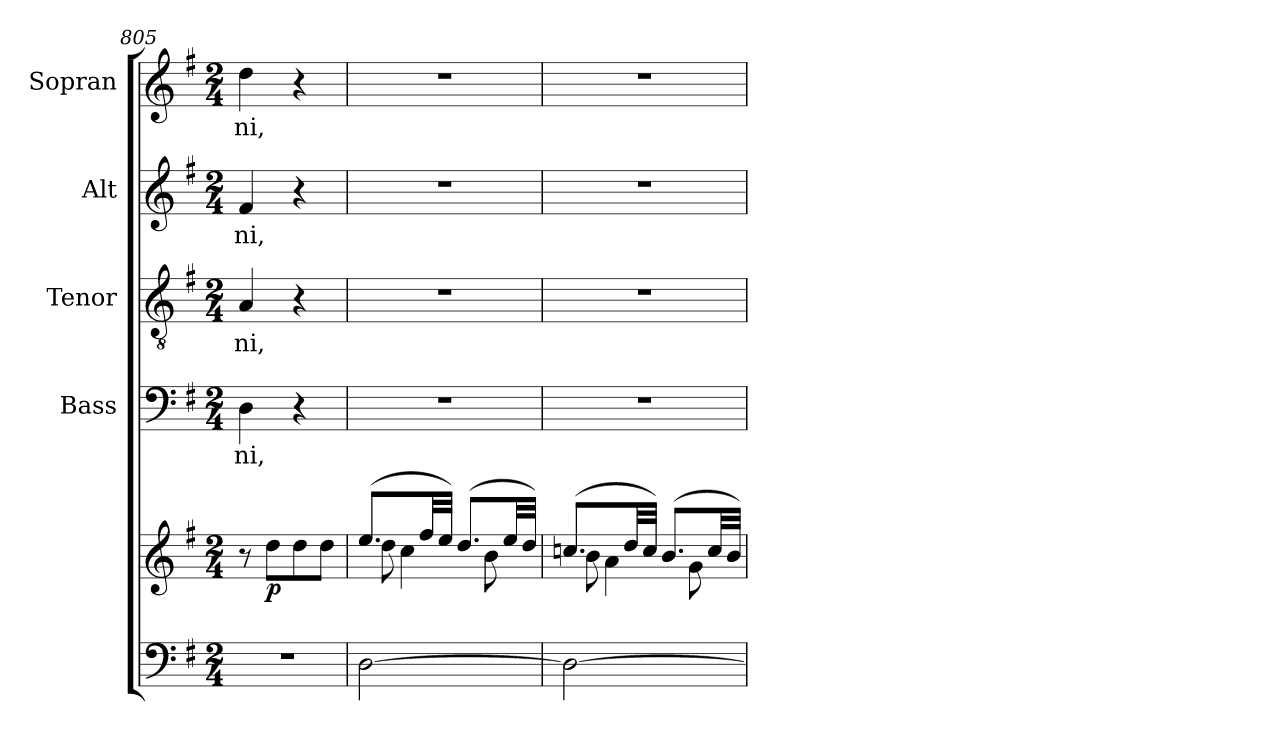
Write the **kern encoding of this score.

**kern	**kern	**dynam	**kern	**text	**kern	**text	**kern	**text	**kern	**text
*part5	*part5	*part5	*part4	*part4	*part3	*part3	*part2	*part2	*part1	*part1
*staff6	*staff5	*staff5/6	*staff4	*staff4	*staff3	*staff3	*staff2	*staff2	*staff1	*staff1
*	*	*	*I"Bass	*	*I"Tenor	*	*I"Alt	*	*I"Sopran	*
*	*	*	*I'B.	*	*I'T.	*	*I'A.	*	*I'S.	*
*clefF4	*clefG2	*	*clefF4	*	*clefGv2	*	*clefG2	*	*clefG2	*
*k[f#]	*k[f#]	*	*k[f#]	*	*k[f#]	*	*k[f#]	*	*k[f#]	*
*G:	*G:	*	*G:	*	*G:	*	*G:	*	*G:	*
*M2/4	*M2/4	*	*M2/4	*	*M2/4	*	*M2/4	*	*M2/4	*
=805	=805	=805	=805	=805	=805	=805	=805	=805	=805	=805
!	!	!	!	!LO:LY:b	!	!LO:LY:b	!	!LO:LY:b	!	!LO:LY:b
2r	8r	.	4D\	-ni,	4A/	-ni,	4f#/	-ni,	4dd\	-ni,
!	!	!LO:DY:b	!	!	!	!	!	!	!	!
.	8dd\L	p	.	.	.	.	.	.	.	.
.	8dd\	.	4r	.	4r	.	4r	.	4r	.
.	8dd\J	.	.	.	.	.	.	.	.	.
=806	=806	=806	=806	=806	=806	=806	=806	=806	=806	=806
*	*^	*	*	*	*	*	*	*	*	*
[2D\	(>8.ee/L	8dd\	.	2r	.	2r	.	2r	.	2r	.
.	.	4cc\	.	.	.	.	.	.	.	.	.
.	32ff#/LL	.	.	.	.	.	.	.	.	.	.
.	32ee/JJJ)	.	.	.	.	.	.	.	.	.	.
.	(>8.dd/L	.	.	.	.	.	.	.	.	.	.
.	.	8b\	.	.	.	.	.	.	.	.	.
.	32ee/LL	.	.	.	.	.	.	.	.	.	.
.	32dd/JJJ)	.	.	.	.	.	.	.	.	.	.
=807	=807	=807	=807	=807	=807	=807	=807	=807	=807	=807	=807
2D\_	(>8.ccn/L	8b\	.	2r	.	2r	.	2r	.	2r	.
.	.	4a\	.	.	.	.	.	.	.	.	.
.	32dd/LL	.	.	.	.	.	.	.	.	.	.
.	32cc/JJJ)	.	.	.	.	.	.	.	.	.	.
.	(>8.b/L	.	.	.	.	.	.	.	.	.	.
.	.	8g\	.	.	.	.	.	.	.	.	.
.	32cc/LL	.	.	.	.	.	.	.	.	.	.
.	32b/JJJ)	.	.	.	.	.	.	.	.	.	.
*	*v	*v	*	*	*	*	*	*	*	*	*
=	=	=	=	=	=	=	=	=	=	=
*-	*-	*-	*-	*-	*-	*-	*-	*-	*-	*-
